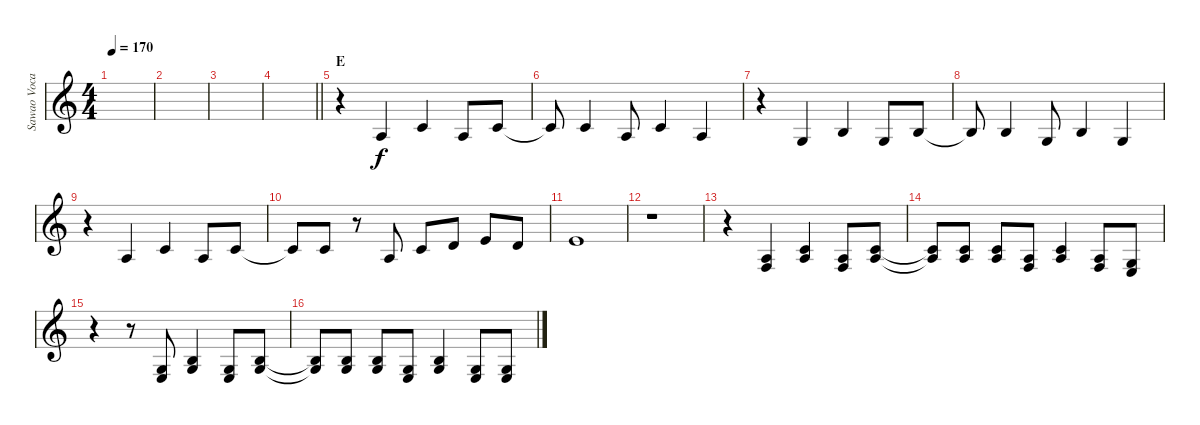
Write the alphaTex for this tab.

\track ("Sawao Vocal" "Sawao Voca") {instrument synthbrass1}
\staff {score}
\tuning (E4 B3 G3 D3 A2 E2) {hide}
\ts (4 4)
\tempo 170
\clef g2
\ks c
|
|
|
\barLineRight lightlight
|
\section ("" "E")
r.4 2.3.4 1.2.4 2.3.8 1.2.8 |
1.2{t}.8 1.2.4 2.3.8 1.2.4 2.3.4 |
r.4 0.3.4 0.2.4 0.3.8 0.2.8 |
0.2{t}.8 0.2.4 0.3.8 0.2.4 0.3.4 |
r.4 2.3.4 1.2.4 2.3.8 1.2.8 |
1.2{t}.8 1.2.8 r.8 2.3.8 1.2.8 3.2.8 0.1.8 3.2.8 |
0.1.1 |
r.1 |
r.4 (2.3 3.4).4 (1.2 2.3).4 (2.3 3.4).8 (1.2 2.3).8 |
(1.2{t} 2.3{t}).8 (1.2 2.3).8 (1.2 2.3).8 (2.3 3.4).8 (1.2 2.3).4 (2.3 3.4).8 (0.3 2.4).8 |
r.4 r.8 (0.3 2.4).8 (0.2 0.3).4 (0.3 2.4).8 (0.2 0.3).8 |
(0.2{t} 0.3{t}).8 (0.2 0.3).8 (0.2 0.3).8 (0.3 2.4).8 (0.2 0.3).4 (0.3 2.4).8 (0.3 2.4).8
